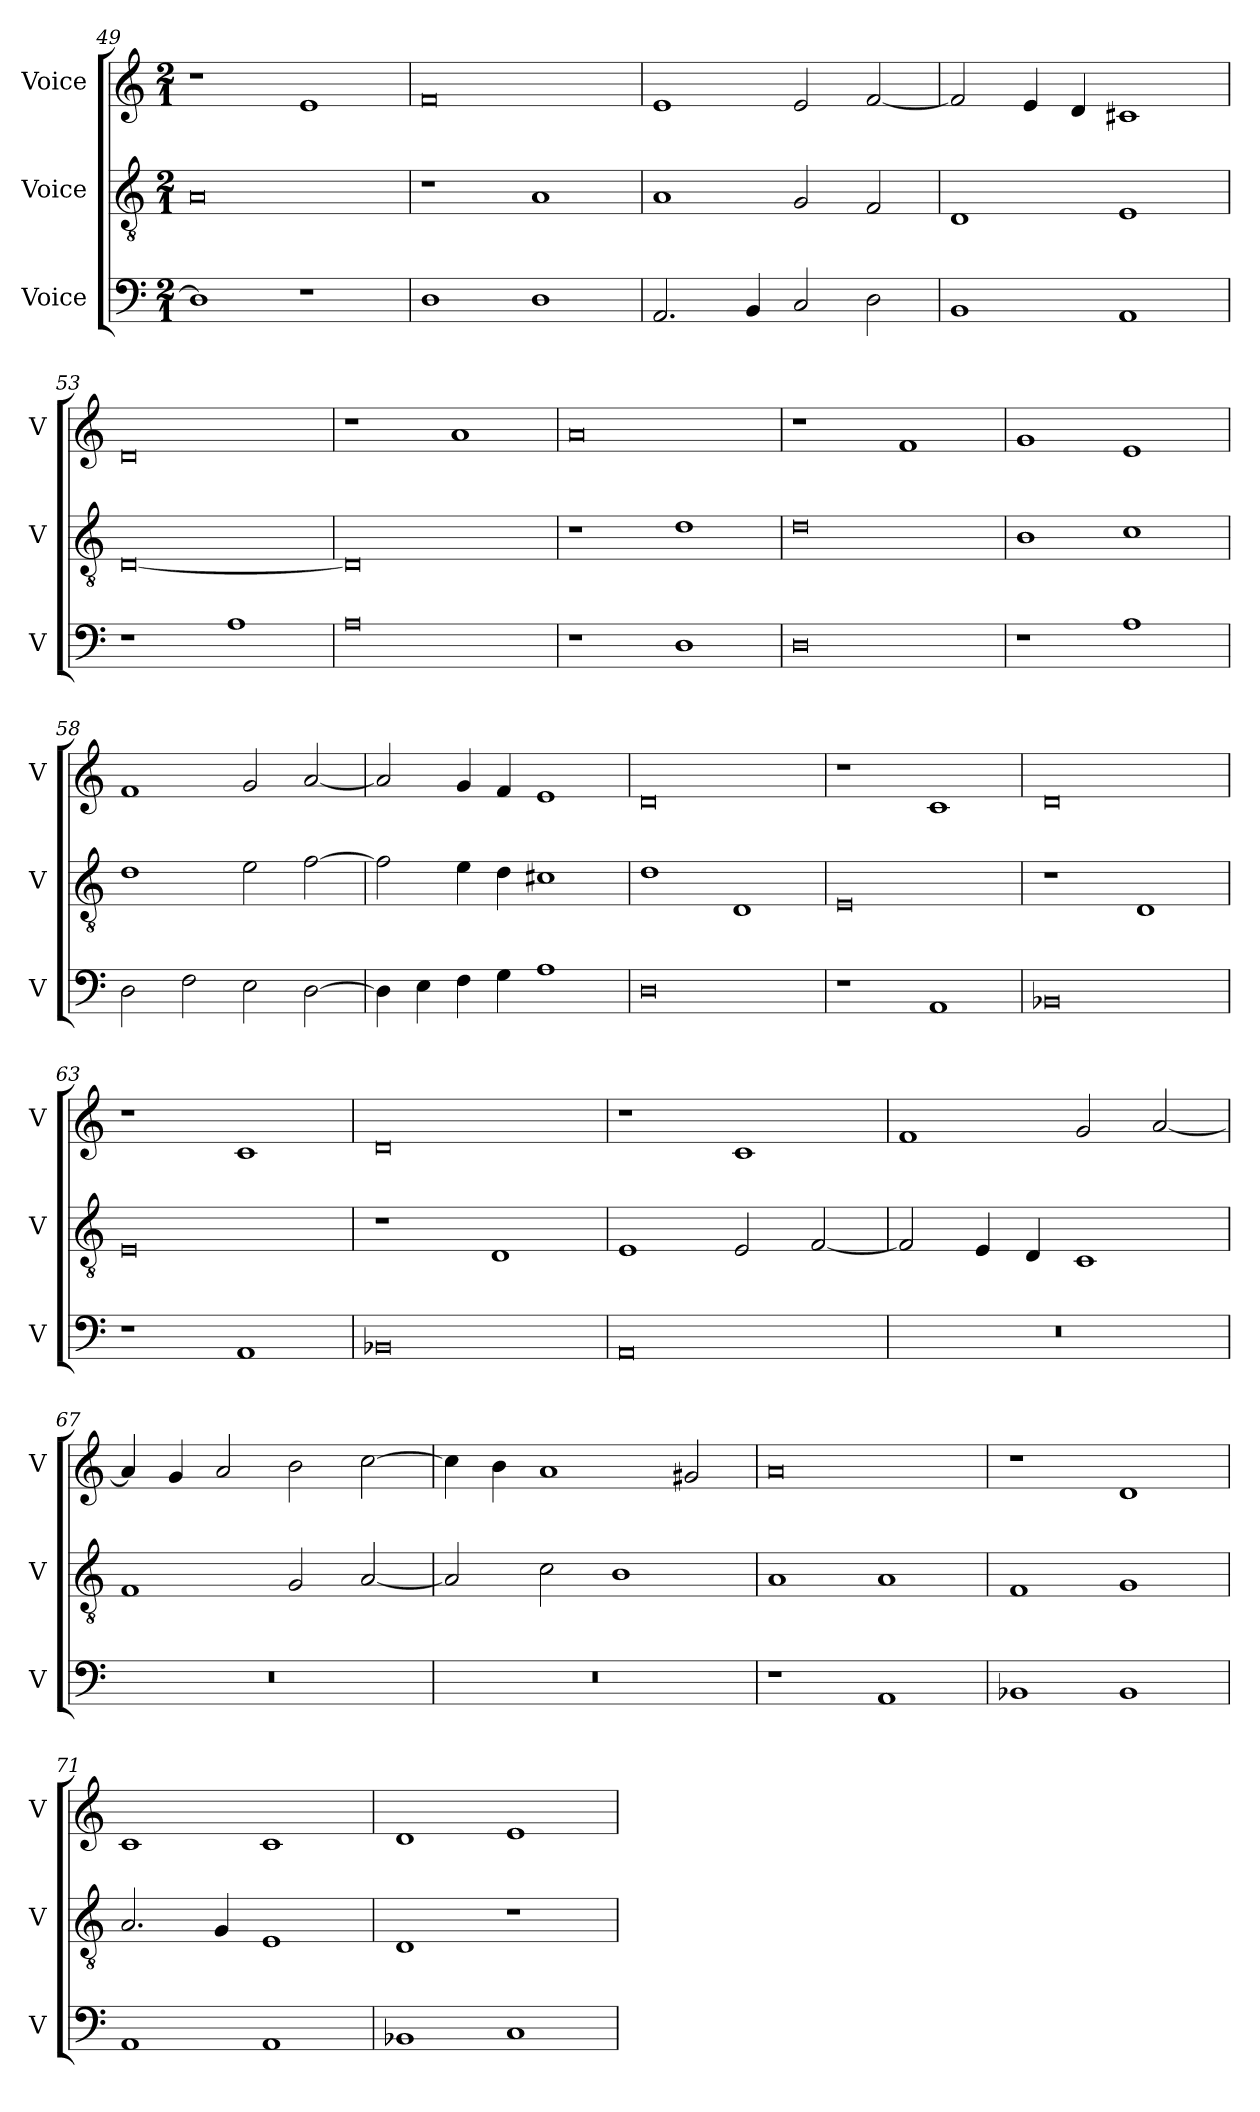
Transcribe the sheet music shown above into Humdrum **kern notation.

**kern	**kern	**kern
*part3	*part2	*part1
*staff3	*staff2	*staff1
*I"Voice	*I"Voice	*I"Voice
*I'V	*I'V	*I'V
*clefF4	*clefGv2	*clefG2
*k[]	*k[]	*k[]
*M2/1	*M2/1	*M2/1
=49	=49	=49
1D]	0A	1r
1r	.	1e
=50	=50	=50
1D	1r	0f
1D	1A	.
!!LO:LB:g=z
=51	=51	=51
2.AA/	1A	1e
4BB/	.	.
2C/	2G/	2e/
2D\	2F/	[2f/
=52	=52	=52
1BB	1D	2f/]
.	.	4e/
.	.	4d/
1AA	1E	1c#X
=53	=53	=53
1r	[0D	0d
1A	.	.
=54	=54	=54
0A	0D]	1r
.	.	1a
!!LO:LB:g=z
=55	=55	=55
1r	1r	0a
1D	1d	.
=56	=56	=56
0D	0d	1r
.	.	1f
=57	=57	=57
1r	1B	1g
1A	1c	1e
=58	=58	=58
2D\	1d	1f
2F\	.	.
2E\	2e\	2g/
[2D\	[2f\	[2a/
!!LO:LB:g=z
=59	=59	=59
4D\]	2f\]	2a/]
4E\	.	.
4F\	4e\	4g/
4G\	4d\	4f/
1A	1c#X	1e
=60	=60	=60
0D	1d	0d
.	1D	.
=61	=61	=61
1r	0E	1r
1AA	.	1c
=62	=62	=62
0BB-X	1r	0d
.	1D	.
=63	=63	=63
1r	0E	1r
1AA	.	1c
!!LO:LB:g=z
=64	=64	=64
0BB-X	1r	0d
.	1D	.
=65	=65	=65
0AA	1E	1r
.	2E/	1c
.	[2F/	.
=66	=66	=66
0r	2F/]	1f
.	4E/	.
.	4D/	.
.	1C	2g/
.	.	[2a/
=67	=67	=67
0r	1F	4a/]
.	.	4g/
.	.	2a/
.	2G/	2b\
.	[2A/	[2cc\
!!LO:PB:g=z
=68	=68	=68
0r	2A/]	4cc\]
.	.	4b\
.	2c\	1a
.	1B	.
.	.	2g#X/
=69	=69	=69
1r	1A	0a
1AA	1A	.
=70	=70	=70
1BB-X	1F	1r
1BB-	1G	1d
=71	=71	=71
1AA	2.A/	1c
.	4G/	.
1AA	1E	1c
=72	=72	=72
1BB-X	1D	1d
1C	1r	1e
=	=	=
*-	*-	*-
